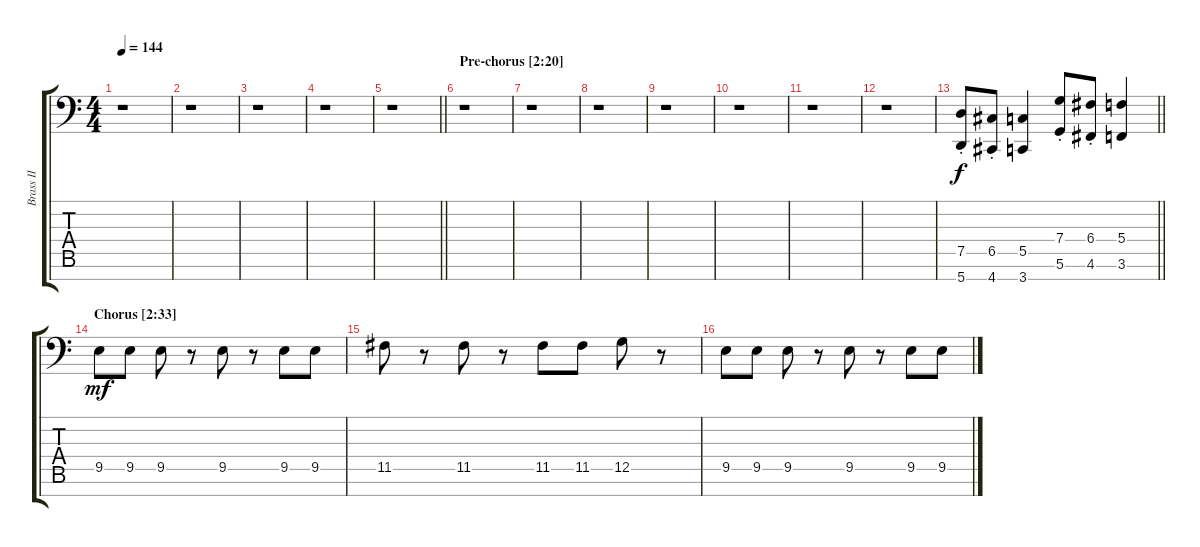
\track ("Brass II" "Brass II") {instrument trombone}
\staff {score tabs}
\tuning (D4 A3 F3 C3 G2 D2 A1) {hide}
\ts (4 4)
\tempo 144
\clef f4
\ks c
r.1{dy f} |
r.1 |
r.1 |
r.1 |
\barLineRight lightlight
r.1 |
\section ("" "Pre-chorus [2:20]")
r.1 |
r.1 |
r.1 |
r.1 |
r.1 |
r.1 |
r.1 |
\barLineRight lightlight
(7.5{st} 5.7{st}).8{instrument brasssection} (6.5{st} 4.7{st}).8 (5.5 3.7).4 (7.4{st} 5.6{st}).8 (6.4{st} 4.6{st}).8 (5.4 3.6).4 |
\section ("" "Chorus [2:33]")
9.5.8{dy mf instrument trombone} 9.5.8 9.5.8 r.8 9.5.8 r.8 9.5.8 9.5.8 |
11.5.8 r.8 11.5.8 r.8 11.5.8 11.5.8 12.5.8 r.8 |
9.5.8 9.5.8 9.5.8 r.8 9.5.8 r.8 9.5.8 9.5.8
